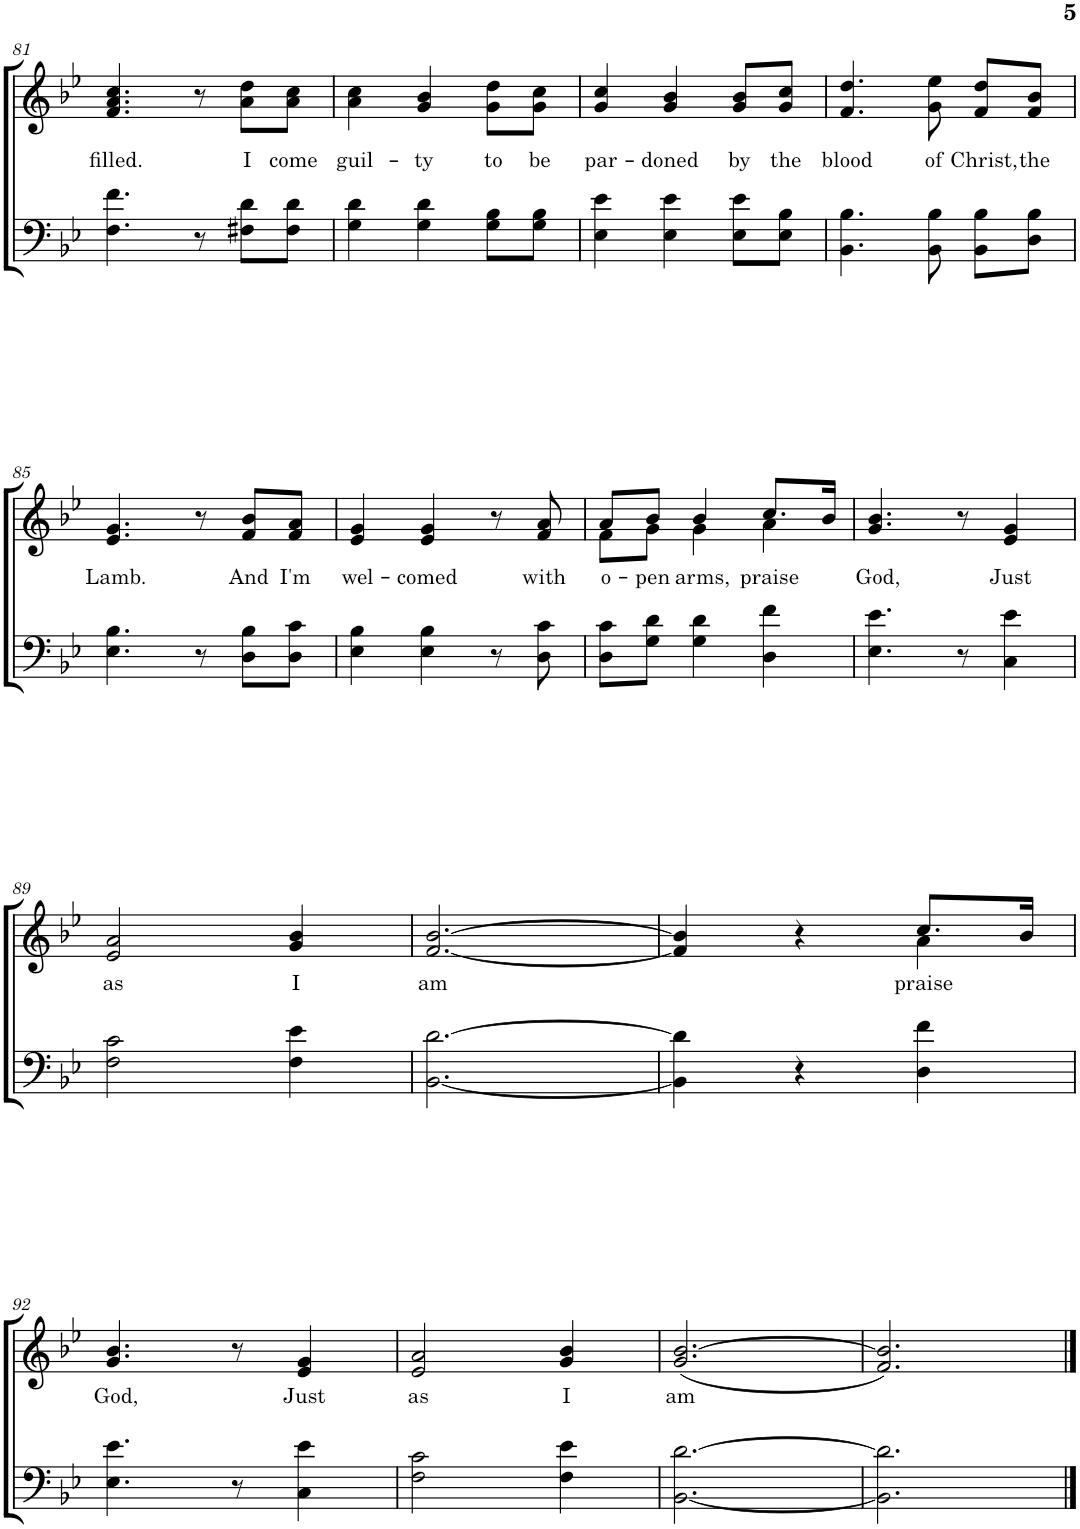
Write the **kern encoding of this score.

**kern	**kern	**text
*part2	*part1	*part1
*staff2	*staff1	*staff1
*I"TENOR BASS	*I"SOPRANO ALTO	*
!!LO:PB:g=z
*clefF4	*clefG2	*
*k[b-e-]	*k[b-e-]	*
*M3/4	*M3/4	*
=81	=81	=81
!	!	!LO:LY:b
4.F\ 4.f\	4.f/ 4.a/ 4.cc/	filled.
8r	8r	.
!	!	!LO:LY:b
8F#X\ 8d\L	8a\ 8dd\L	I
!	!	!LO:LY:b
8F#\ 8d\J	8a\ 8cc\J	come
=82	=82	=82
!	!	!LO:LY:b
4G\ 4d\	4a\ 4cc\	guil-
!	!	!LO:LY:b
4G\ 4d\	4g/ 4b-/	-ty
!	!	!LO:LY:b
8G\ 8B-\L	8g\ 8dd\L	to
!	!	!LO:LY:b
8G\ 8B-\J	8g\ 8cc\J	be
=83	=83	=83
!	!	!LO:LY:b
4E-\ 4e-\	4g/ 4cc/	par-
!	!	!LO:LY:b
4E-\ 4e-\	4g/ 4b-/	-doned
!	!	!LO:LY:b
8E-\ 8e-\L	8g/ 8b-/L	by
!	!	!LO:LY:b
8E-\ 8B-\J	8g/ 8cc/J	the
=84	=84	=84
!	!	!LO:LY:b
4.BB-\ 4.B-\	4.f/ 4.dd/	blood
!	!	!LO:LY:b
8BB-\ 8B-\	8g\ 8ee-\	of
!	!	!LO:LY:b
8BB-\ 8B-\L	8f/ 8dd/L	Christ,
!	!	!LO:LY:b
8D\ 8B-\J	8f/ 8b-/J	the
!!LO:LB:g=z
=85	=85	=85
!	!	!LO:LY:b
4.E-\ 4.B-\	4.e-/ 4.g/	Lamb.
8r	8r	.
!	!	!LO:LY:b
8D\ 8B-\L	8f/ 8b-/L	And
!	!	!LO:LY:b
8D\ 8c\J	8f/ 8a/J	I'm
=86	=86	=86
!	!	!LO:LY:b
4E-\ 4B-\	4e-/ 4g/	wel-
!	!	!LO:LY:b
4E-\ 4B-\	4e-/ 4g/	-comed
8r	8r	.
!	!	!LO:LY:b
8D\ 8c\	8f/ 8a/	with
=87	=87	=87
!	!	!LO:LY:b
*	*^	*
8D\ 8c\L	8a/L	8f\L	o-
!	!	!	!LO:LY:b
8G\ 8d\J	8b-/J	8g\J	-pen
!	!	!	!LO:LY:b
4G\ 4d\	4b-/	4g\	arms,
!	!	!	!LO:LY:b
4D\ 4f\	8.cc/L	4a\	praise
.	16b-/Jk	.	.
*	*v	*v	*
=88	=88	=88
!	!	!LO:LY:b
4.E-\ 4.e-\	4.g/ 4.b-/	God,
8r	8r	.
!	!	!LO:LY:b
4C\ 4e-\	4e-/ 4g/	Just
!!LO:LB:g=z
=89	=89	=89
!	!	!LO:LY:b
2F\ 2c\	2e-/ 2a/	as
!	!	!LO:LY:b
4F\ 4e-\	4g/ 4b-/	I
=90	=90	=90
!	!	!LO:LY:b
[2.BB-\ [2.d\	[2.f/ [2.b-/	am
=91	=91	=91
*	*^	*
4BB-\] 4d\]	4f/] 4b-/]	2ryy	.
4r	4r	.	.
!	!	!	!LO:LY:b
4D\ 4f\	8.cc/L	4a\	praise
.	16b-/Jk	.	.
*	*v	*v	*
!!LO:LB:g=z
=92	=92	=92
!	!	!LO:LY:b
4.E-\ 4.e-\	4.g/ 4.b-/	God,
8r	8r	.
!	!	!LO:LY:b
4C\ 4e-\	4e-/ 4g/	Just
=93	=93	=93
!	!	!LO:LY:b
2F\ 2c\	2e-/ 2a/	as
!	!	!LO:LY:b
4F\ 4e-\	4g/ 4b-/	I
=94	=94	=94
!	!	!LO:LY:b
[2.BB-\ [2.d\	(2.g/ [2.b-/	am
=95	=95	=95
2.BB-\] 2.d\]	2.f/ 2.b-/])	.
==	==	==
*-	*-	*-
